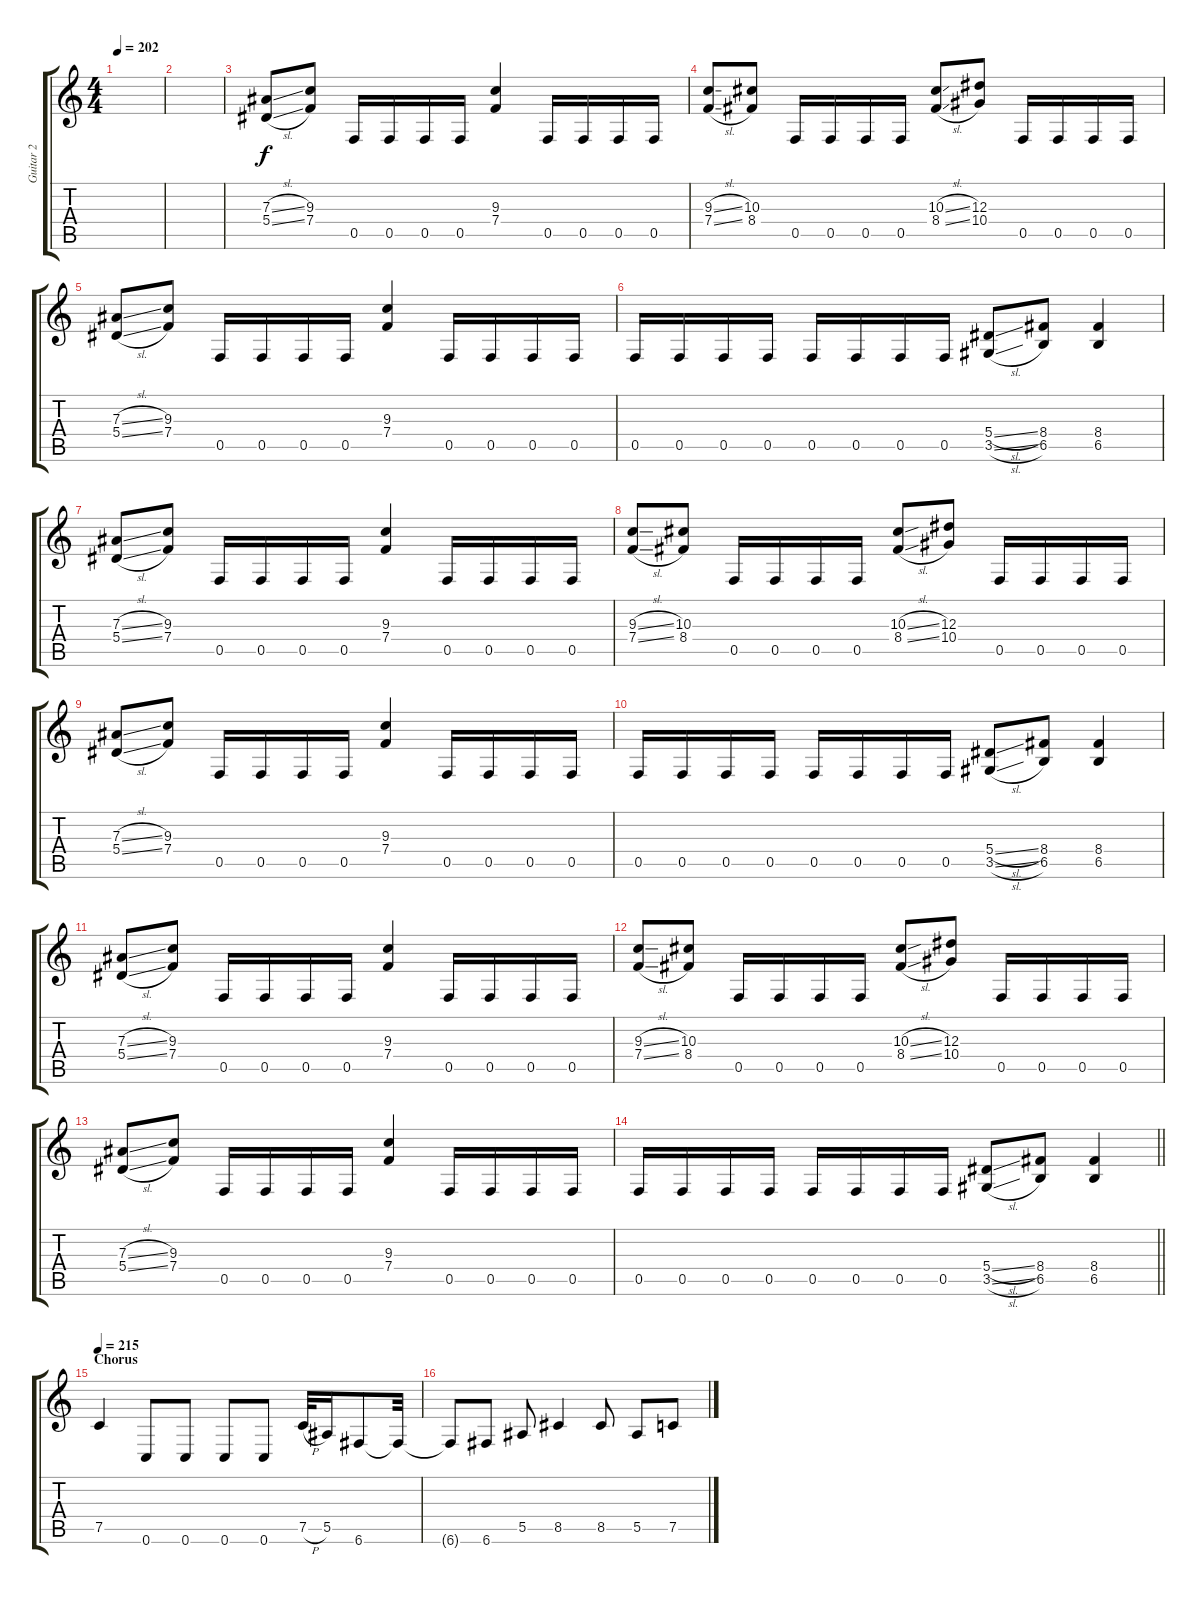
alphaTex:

\track ("Guitar 2" "Guitar 2") {instrument overdrivenguitar}
\staff {score tabs}
\tuning (C4 G3 Eb3 Bb2 F2 C2) {hide}
\ts (4 4)
\tempo 202
\clef g2
\ks c
|
|
(7.3{sl} 5.4{sl}).8 (9.3 7.4).8 0.5.16 0.5.16 0.5.16 0.5.16 (9.3 7.4).4 0.5.16 0.5.16 0.5.16 0.5.16 |
(9.3{sl} 7.4{sl}).8 (10.3 8.4).8 0.5.16 0.5.16 0.5.16 0.5.16 (10.3{sl} 8.4{sl}).8 (12.3 10.4).8 0.5.16 0.5.16 0.5.16 0.5.16 |
(7.3{sl} 5.4{sl}).8 (9.3 7.4).8 0.5.16 0.5.16 0.5.16 0.5.16 (9.3 7.4).4 0.5.16 0.5.16 0.5.16 0.5.16 |
0.5.16 0.5.16 0.5.16 0.5.16 0.5.16 0.5.16 0.5.16 0.5.16 (5.4{sl} 3.5{sl}).8 (8.4 6.5).8 (8.4 6.5).4 |
(7.3{sl} 5.4{sl}).8 (9.3 7.4).8 0.5.16 0.5.16 0.5.16 0.5.16 (9.3 7.4).4 0.5.16 0.5.16 0.5.16 0.5.16 |
(9.3{sl} 7.4{sl}).8 (10.3 8.4).8 0.5.16 0.5.16 0.5.16 0.5.16 (10.3{sl} 8.4{sl}).8 (12.3 10.4).8 0.5.16 0.5.16 0.5.16 0.5.16 |
(7.3{sl} 5.4{sl}).8 (9.3 7.4).8 0.5.16 0.5.16 0.5.16 0.5.16 (9.3 7.4).4 0.5.16 0.5.16 0.5.16 0.5.16 |
0.5.16 0.5.16 0.5.16 0.5.16 0.5.16 0.5.16 0.5.16 0.5.16 (5.4{sl} 3.5{sl}).8 (8.4 6.5).8 (8.4 6.5).4 |
(7.3{sl} 5.4{sl}).8 (9.3 7.4).8 0.5.16 0.5.16 0.5.16 0.5.16 (9.3 7.4).4 0.5.16 0.5.16 0.5.16 0.5.16 |
(9.3{sl} 7.4{sl}).8 (10.3 8.4).8 0.5.16 0.5.16 0.5.16 0.5.16 (10.3{sl} 8.4{sl}).8 (12.3 10.4).8 0.5.16 0.5.16 0.5.16 0.5.16 |
(7.3{sl} 5.4{sl}).8 (9.3 7.4).8 0.5.16 0.5.16 0.5.16 0.5.16 (9.3 7.4).4 0.5.16 0.5.16 0.5.16 0.5.16 |
\barLineRight lightlight
0.5.16 0.5.16 0.5.16 0.5.16 0.5.16 0.5.16 0.5.16 0.5.16 (5.4{sl} 3.5{sl}).8 (8.4 6.5).8 (8.4 6.5).4 |
\section ("" "Chorus")
\tempo 215
7.5.4 0.6.8 0.6.8 0.6.8 0.6.8 7.5{h}.32 5.5.16 6.6.8 6.6{t}.32 |
6.6{t}.8 6.6.8 5.5.8 8.5.4 8.5.8 5.5.8 7.5.8
